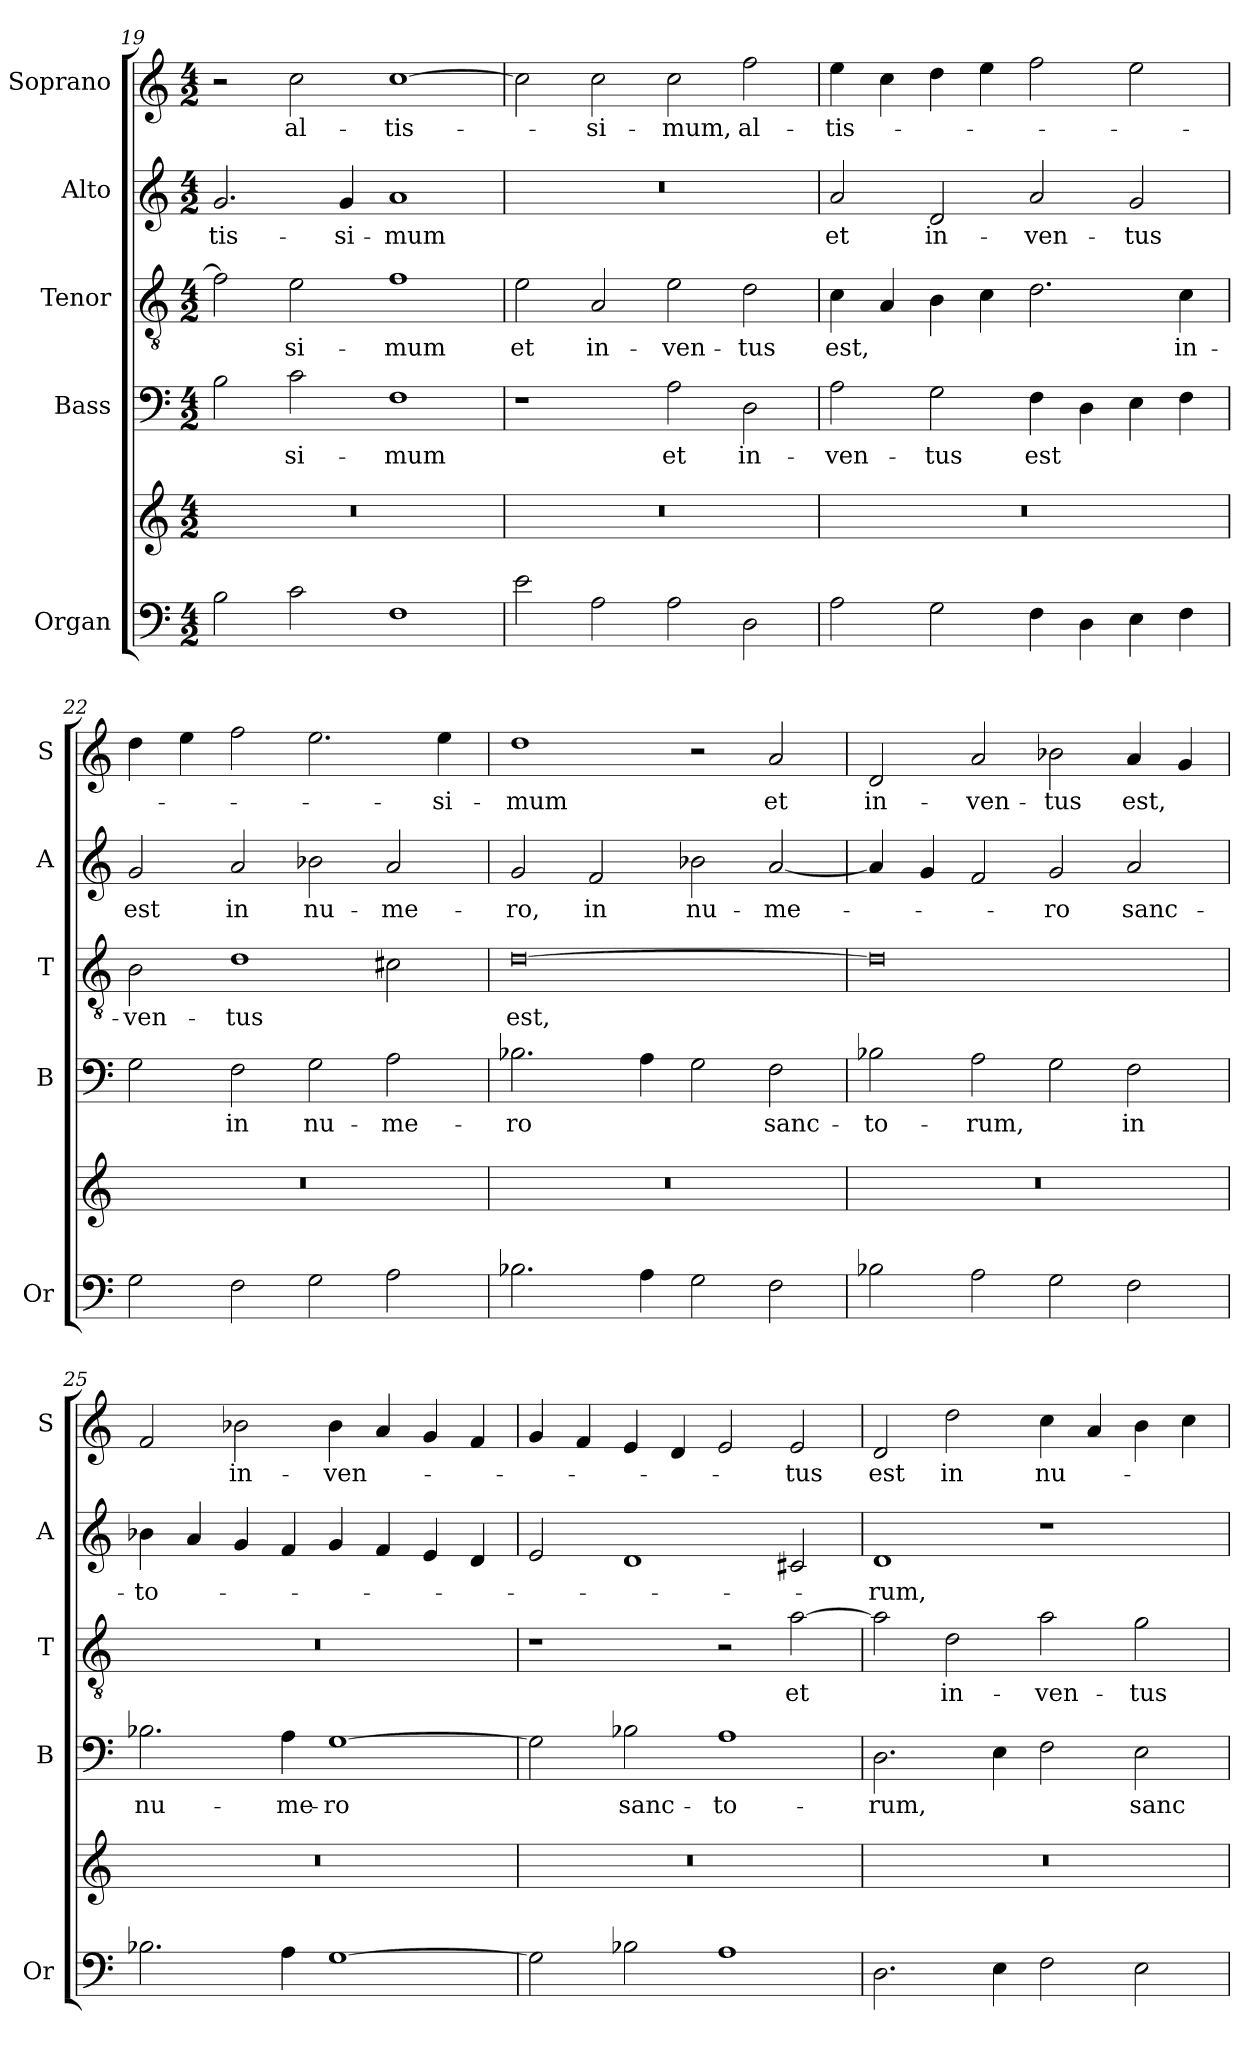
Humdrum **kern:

**kern	**kern	**kern	**text	**kern	**text	**kern	**text	**kern	**text
*part5	*part5	*part4	*part4	*part3	*part3	*part2	*part2	*part1	*part1
*staff6	*staff5	*staff4	*staff4	*staff3	*staff3	*staff2	*staff2	*staff1	*staff1
*I"Organ	*	*I"Bass	*	*I"Tenor	*	*I"Alto	*	*I"Soprano	*
*I'Or	*	*I'B	*	*I'T	*	*I'A	*	*I'S	*
*clefF4	*clefG2	*clefF4	*	*clefGv2	*	*clefG2	*	*clefG2	*
*k[]	*k[]	*k[]	*	*k[]	*	*k[]	*	*k[]	*
*C:	*C:	*C:	*	*C:	*	*C:	*	*C:	*
*M4/2	*M4/2	*M4/2	*	*M4/2	*	*M4/2	*	*M4/2	*
=19	=19	=19	=19	=19	=19	=19	=19	=19	=19
!	!	!	!	!	!	!	!LO:LY:b	!	!
2B\	0r	2B\	.	2f\]	.	2.g/	-tis-	2r	.
!	!	!	!LO:LY:b	!	!LO:LY:b	!	!	!	!LO:LY:b
2c\	.	2c\	-si-	2e\	-si-	.	.	2cc\	al-
!	!	!	!	!	!	!	!LO:LY:b	!	!
.	.	.	.	.	.	4g/	-si-	.	.
!	!	!	!LO:LY:b	!	!LO:LY:b	!	!LO:LY:b	!	!LO:LY:b
1F	.	1F	-mum	1f	-mum	1a	-mum	[1cc	-tis-
=20	=20	=20	=20	=20	=20	=20	=20	=20	=20
!	!	!	!	!	!LO:LY:b	!	!	!	!
2e\	0r	1r	.	2e\	et	0r	.	2cc\]	.
!	!	!	!	!	!LO:LY:b	!	!	!	!LO:LY:b
2A\	.	.	.	2A/	in-	.	.	2cc\	-si-
!	!	!	!LO:LY:b	!	!LO:LY:b	!	!	!	!LO:LY:b
2A\	.	2A\	et	2e\	-ven-	.	.	2cc\	-mum,
!	!	!	!LO:LY:b	!	!LO:LY:b	!	!	!	!LO:LY:b
2D\	.	2D\	in-	2d\	-tus	.	.	2ff\	al-
!!LO:LB:g=z
=21	=21	=21	=21	=21	=21	=21	=21	=21	=21
!	!	!	!LO:LY:b	!	!LO:LY:b	!	!LO:LY:b	!	!LO:LY:b
2A\	0r	2A\	-ven-	4c\	est,	2a/	et	4ee\	-tis-
.	.	.	.	4A/	.	.	.	4cc\	.
!	!	!	!LO:LY:b	!	!	!	!LO:LY:b	!	!
2G\	.	2G\	-tus	4B\	.	2d/	in-	4dd\	.
.	.	.	.	4c\	.	.	.	4ee\	.
!	!	!	!LO:LY:b	!	!	!	!LO:LY:b	!	!
4F\	.	4F\	est	2.d\	.	2a/	-ven-	2ff\	.
4D\	.	4D\	.	.	.	.	.	.	.
!	!	!	!	!	!	!	!LO:LY:b	!	!
4E\	.	4E\	.	.	.	2g/	-tus	2ee\	.
!	!	!	!	!	!LO:LY:b	!	!	!	!
4F\	.	4F\	.	4c\	in-	.	.	.	.
=22	=22	=22	=22	=22	=22	=22	=22	=22	=22
!	!	!	!	!	!LO:LY:b	!	!LO:LY:b	!	!
2G\	0r	2G\	.	2B\	-ven-	2g/	est	4dd\	.
.	.	.	.	.	.	.	.	4ee\	.
!	!	!	!LO:LY:b	!	!LO:LY:b	!	!LO:LY:b	!	!
2F\	.	2F\	in	1d	-tus	2a/	in	2ff\	.
!	!	!	!LO:LY:b	!	!	!	!LO:LY:b	!	!
2G\	.	2G\	nu-	.	.	2b-X\	nu-	2.ee\	.
!	!	!	!LO:LY:b	!	!	!	!LO:LY:b	!	!
2A\	.	2A\	-me-	2c#X\	.	2a/	-me-	.	.
!	!	!	!	!	!	!	!	!	!LO:LY:b
.	.	.	.	.	.	.	.	4ee\	-si-
=23	=23	=23	=23	=23	=23	=23	=23	=23	=23
!	!	!	!LO:LY:b	!	!LO:LY:b	!	!LO:LY:b	!	!LO:LY:b
2.B-X\	0r	2.B-X\	-ro	[0d	est,	2g/	-ro,	1dd	-mum
!	!	!	!	!	!	!	!LO:LY:b	!	!
.	.	.	.	.	.	2f/	in	.	.
4A\	.	4A\	.	.	.	.	.	.	.
!	!	!	!	!	!	!	!LO:LY:b	!	!
2G\	.	2G\	.	.	.	2b-X\	nu-	2r	.
!	!	!	!LO:LY:b	!	!	!	!LO:LY:b	!	!LO:LY:b
2F\	.	2F\	sanc-	.	.	[2a/	-me-	2a/	et
=24	=24	=24	=24	=24	=24	=24	=24	=24	=24
!	!	!	!LO:LY:b	!	!	!	!	!	!LO:LY:b
2B-X\	0r	2B-X\	-to-	0d]	.	4a/]	.	2d/	in-
.	.	.	.	.	.	4g/	.	.	.
!	!	!	!LO:LY:b	!	!	!	!	!	!LO:LY:b
2A\	.	2A\	-rum,	.	.	2f/	.	2a/	-ven-
!	!	!	!	!	!	!	!LO:LY:b	!	!LO:LY:b
2G\	.	2G\	.	.	.	2g/	-ro	2b-X\	-tus
!	!	!	!LO:LY:b	!	!	!	!LO:LY:b	!	!LO:LY:b
2F\	.	2F\	in	.	.	2a/	sanc-	4a/	est,
.	.	.	.	.	.	.	.	4g/	.
!!LO:PB:g=z
=25	=25	=25	=25	=25	=25	=25	=25	=25	=25
!	!	!	!LO:LY:b	!	!	!	!LO:LY:b	!	!
2.B-X\	0r	2.B-X\	nu-	0r	.	4b-X\	-to-	2f/	.
.	.	.	.	.	.	4a/	.	.	.
!	!	!	!	!	!	!	!	!	!LO:LY:b
.	.	.	.	.	.	4g/	.	2b-X\	in-
!	!	!	!LO:LY:b	!	!	!	!	!	!
4A\	.	4A\	-me-	.	.	4f/	.	.	.
!	!	!	!LO:LY:b	!	!	!	!	!	!LO:LY:b
[1G	.	[1G	-ro	.	.	4g/	.	4b-\	-ven-
.	.	.	.	.	.	4f/	.	4a/	.
.	.	.	.	.	.	4e/	.	4g/	.
.	.	.	.	.	.	4d/	.	4f/	.
=26	=26	=26	=26	=26	=26	=26	=26	=26	=26
2G\]	0r	2G\]	.	1r	.	2e/	.	4g/	.
.	.	.	.	.	.	.	.	4f/	.
!	!	!	!LO:LY:b	!	!	!	!	!	!
2B-X\	.	2B-X\	sanc-	.	.	1d	.	4e/	.
.	.	.	.	.	.	.	.	4d/	.
!	!	!	!LO:LY:b	!	!	!	!	!	!
1A	.	1A	-to-	2r	.	.	.	2e/	.
!	!	!	!	!	!LO:LY:b	!	!	!	!LO:LY:b
.	.	.	.	[2a\	et	2c#X/	.	2e/	-tus
=27	=27	=27	=27	=27	=27	=27	=27	=27	=27
!	!	!	!LO:LY:b	!	!	!	!LO:LY:b	!	!LO:LY:b
2.D\	0r	2.D\	-rum,	2a\]	.	1d	-rum,	2d/	est
!	!	!	!	!	!LO:LY:b	!	!	!	!LO:LY:b
.	.	.	.	2d\	in-	.	.	2dd\	in
4E\	.	4E\	.	.	.	.	.	.	.
!	!	!	!	!	!LO:LY:b	!	!	!	!LO:LY:b
2F\	.	2F\	.	2a\	-ven-	1r	.	4cc\	nu-
.	.	.	.	.	.	.	.	4a/	.
!	!	!	!LO:LY:b	!	!LO:LY:b	!	!	!	!
2E\	.	2E\	sanc-	2g\	-tus	.	.	4b\	.
.	.	.	.	.	.	.	.	4cc\	.
=	=	=	=	=	=	=	=	=	=
*-	*-	*-	*-	*-	*-	*-	*-	*-	*-
